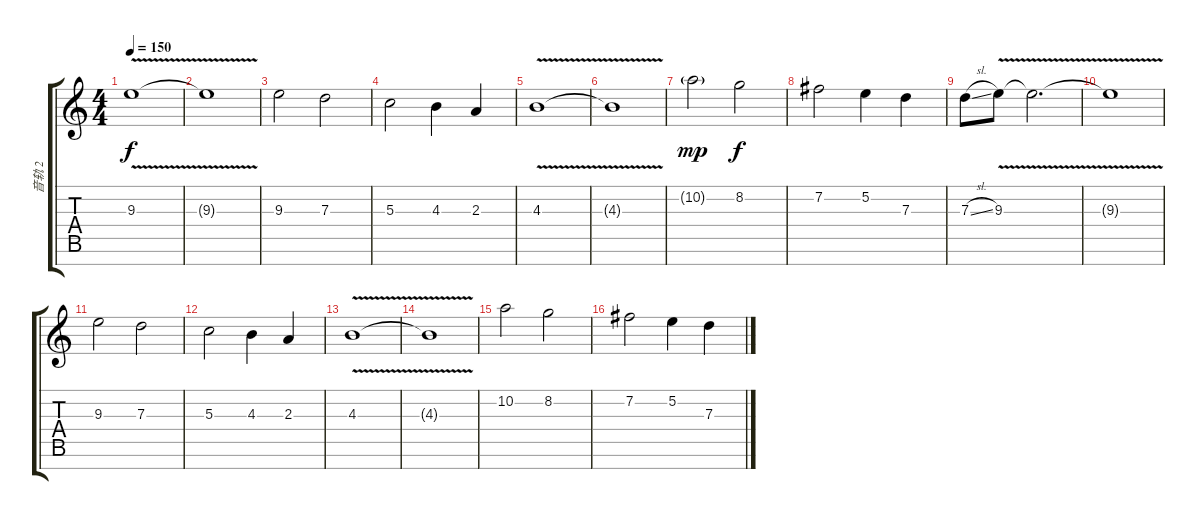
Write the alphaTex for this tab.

\track ("音轨 2" "音轨 2") {instrument distortionguitar}
\staff {score tabs}
\tuning (E4 B3 G3 D3 A2 E2 B1) {hide}
\ts (4 4)
\tempo 150
\clef g2
\ks c
9.3{v}.1{dy f} |
9.3{v t}.1 |
9.3.2 7.3.2 |
5.3.2 4.3.4 2.3.4 |
4.3{v}.1 |
4.3{t}.1 |
10.2{g}.2{dy mp} 8.2.2{dy f} |
7.2.2 5.2.4 7.3.4 |
7.3{sl}.8 9.3{v}.8 9.3{t}.2{d} |
9.3{v t}.1 |
9.3.2 7.3.2 |
5.3.2 4.3.4 2.3.4 |
4.3{v}.1 |
4.3{t}.1 |
10.2.2 8.2.2 |
7.2.2 5.2.4 7.3.4
